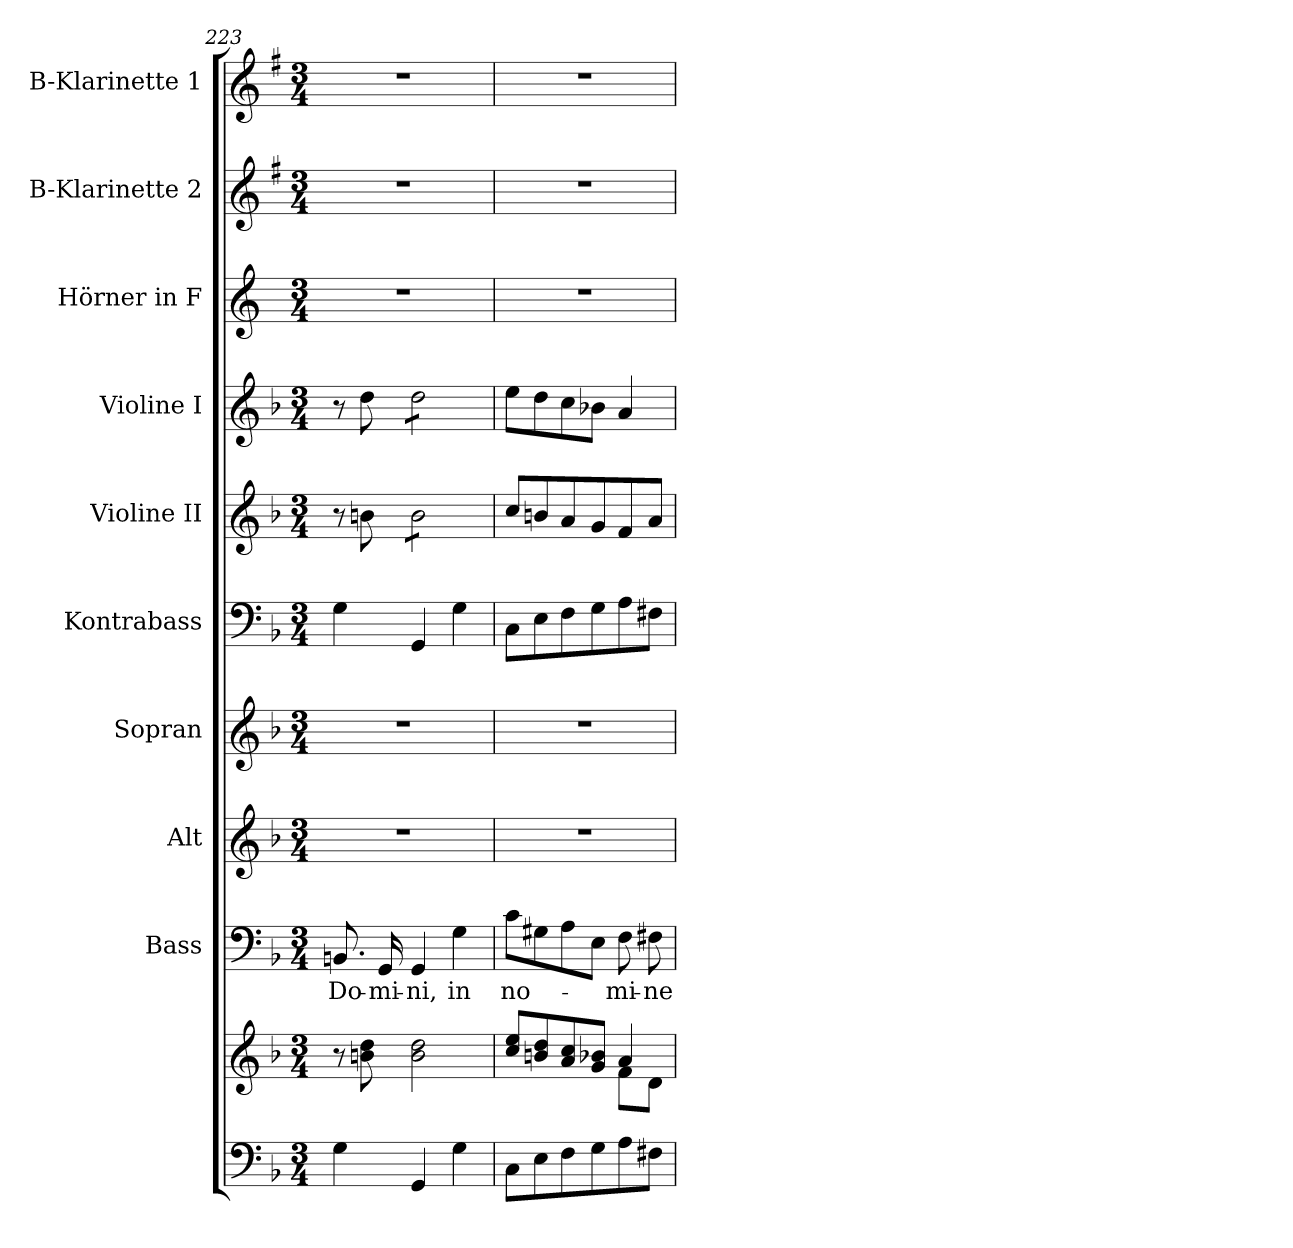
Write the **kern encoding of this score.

**kern	**kern	**kern	**text	**kern	**kern	**kern	**kern	**kern	**kern	**kern	**kern
*part10	*part10	*part9	*part9	*part8	*part7	*part6	*part5	*part4	*part3	*part2	*part1
*staff11	*staff10	*staff9	*staff9	*staff8	*staff7	*staff6	*staff5	*staff4	*staff3	*staff2	*staff1
*	*	*I"Bass	*	*I"Alt	*I"Sopran	*I"Kontrabass	*I"Violine II	*I"Violine I	*I"Hörner in F	*I"B-Klarinette 2	*I"B-Klarinette 1
*	*	*I'B.	*	*I'A.	*I'S.	*I'Kb.	*I'Vl. II	*I'Vl. I	*	*I'B Kl. 2	*I'B Kl. 1
*clefF4	*clefG2	*clefF4	*	*clefG2	*clefG2	*clefF4	*clefG2	*clefG2	*clefG2	*clefG2	*clefG2
*	*	*	*	*	*	*ITrd7c12	*	*	*ITrd4c7	*ITrd1c2	*ITrd1c2
*k[b-]	*k[b-]	*k[b-]	*	*k[b-]	*k[b-]	*k[b-]	*k[b-]	*k[b-]	*k[b-]	*k[b-]	*k[b-]
*F:	*F:	*F:	*	*F:	*F:	*F:	*F:	*F:	*F:	*F:	*F:
*M3/4	*M3/4	*M3/4	*	*M3/4	*M3/4	*M3/4	*M3/4	*M3/4	*M3/4	*M3/4	*M3/4
=223	=223	=223	=223	=223	=223	=223	=223	=223	=223	=223	=223
!	!	!	!LO:LY:b	!	!	!	!	!	!	!	!
4G\	8r	8.BBn/	Do-	2.r	2.r	4GG\	8r	8r	2.r	2.r	2.r
.	8bn\ 8dd\	.	.	.	.	.	8bn\	8dd\	.	.	.
!	!	!	!LO:LY:b	!	!	!	!	!	!	!	!
.	.	16GG/	-mi-	.	.	.	.	.	.	.	.
!	!	!	!LO:LY:b	!	!	!	!	!	!	!	!
*	*	*	*	*	*	*	*tremolo	*	*	*	*
*	*	*	*	*	*	*	*	*tremolo	*	*	*
4GG/	2b\ 2dd\	4GG/	-ni,	.	.	4GGG/	8b\L	8dd\L	.	.	.
.	.	.	.	.	.	.	8b\	8dd\	.	.	.
!	!	!	!LO:LY:b	!	!	!	!	!	!	!	!
4G\	.	4G\	in	.	.	4GG\	8b\	8dd\	.	.	.
.	.	.	.	.	.	.	8b\J	8dd\J	.	.	.
*	*	*	*	*	*	*	*	*Xtremolo	*	*	*
*	*	*	*	*	*	*	*Xtremolo	*	*	*	*
!!LO:PB:g=z
=224	=224	=224	=224	=224	=224	=224	=224	=224	=224	=224	=224
*	*^	*	*	*	*	*	*	*	*	*	*
!	!	!	!	!LO:LY:b	!	!	!	!	!	!	!	!
8C\L	8cc/ 8ee/L	2ryy	8c\L	no-	2.r	2.r	8CC\L	8cc/L	8ee\L	2.r	2.r	2.r
8E\	8bn/ 8dd/	.	8G#X\	.	.	.	8EE\	8bn/	8dd\	.	.	.
8F\	8a/ 8cc/	.	8A\	.	.	.	8FF\	8a/	8cc\	.	.	.
8G\	8g/ 8b-X/J	.	8E\J	.	.	.	8GG\	8g/	8b-X\J	.	.	.
!	!	!	!	!LO:LY:b	!	!	!	!	!	!	!	!
8A\	4a/	8f\L	8F\	-mi-	.	.	8AA\	8f/	4a/	.	.	.
!	!	!	!	!LO:LY:b	!	!	!	!	!	!	!	!
8F#X\J	.	8d\J	8F#X\	-ne	.	.	8FF#X\J	8a/J	.	.	.	.
*	*v	*v	*	*	*	*	*	*	*	*	*	*
=	=	=	=	=	=	=	=	=	=	=	=
*-	*-	*-	*-	*-	*-	*-	*-	*-	*-	*-	*-
